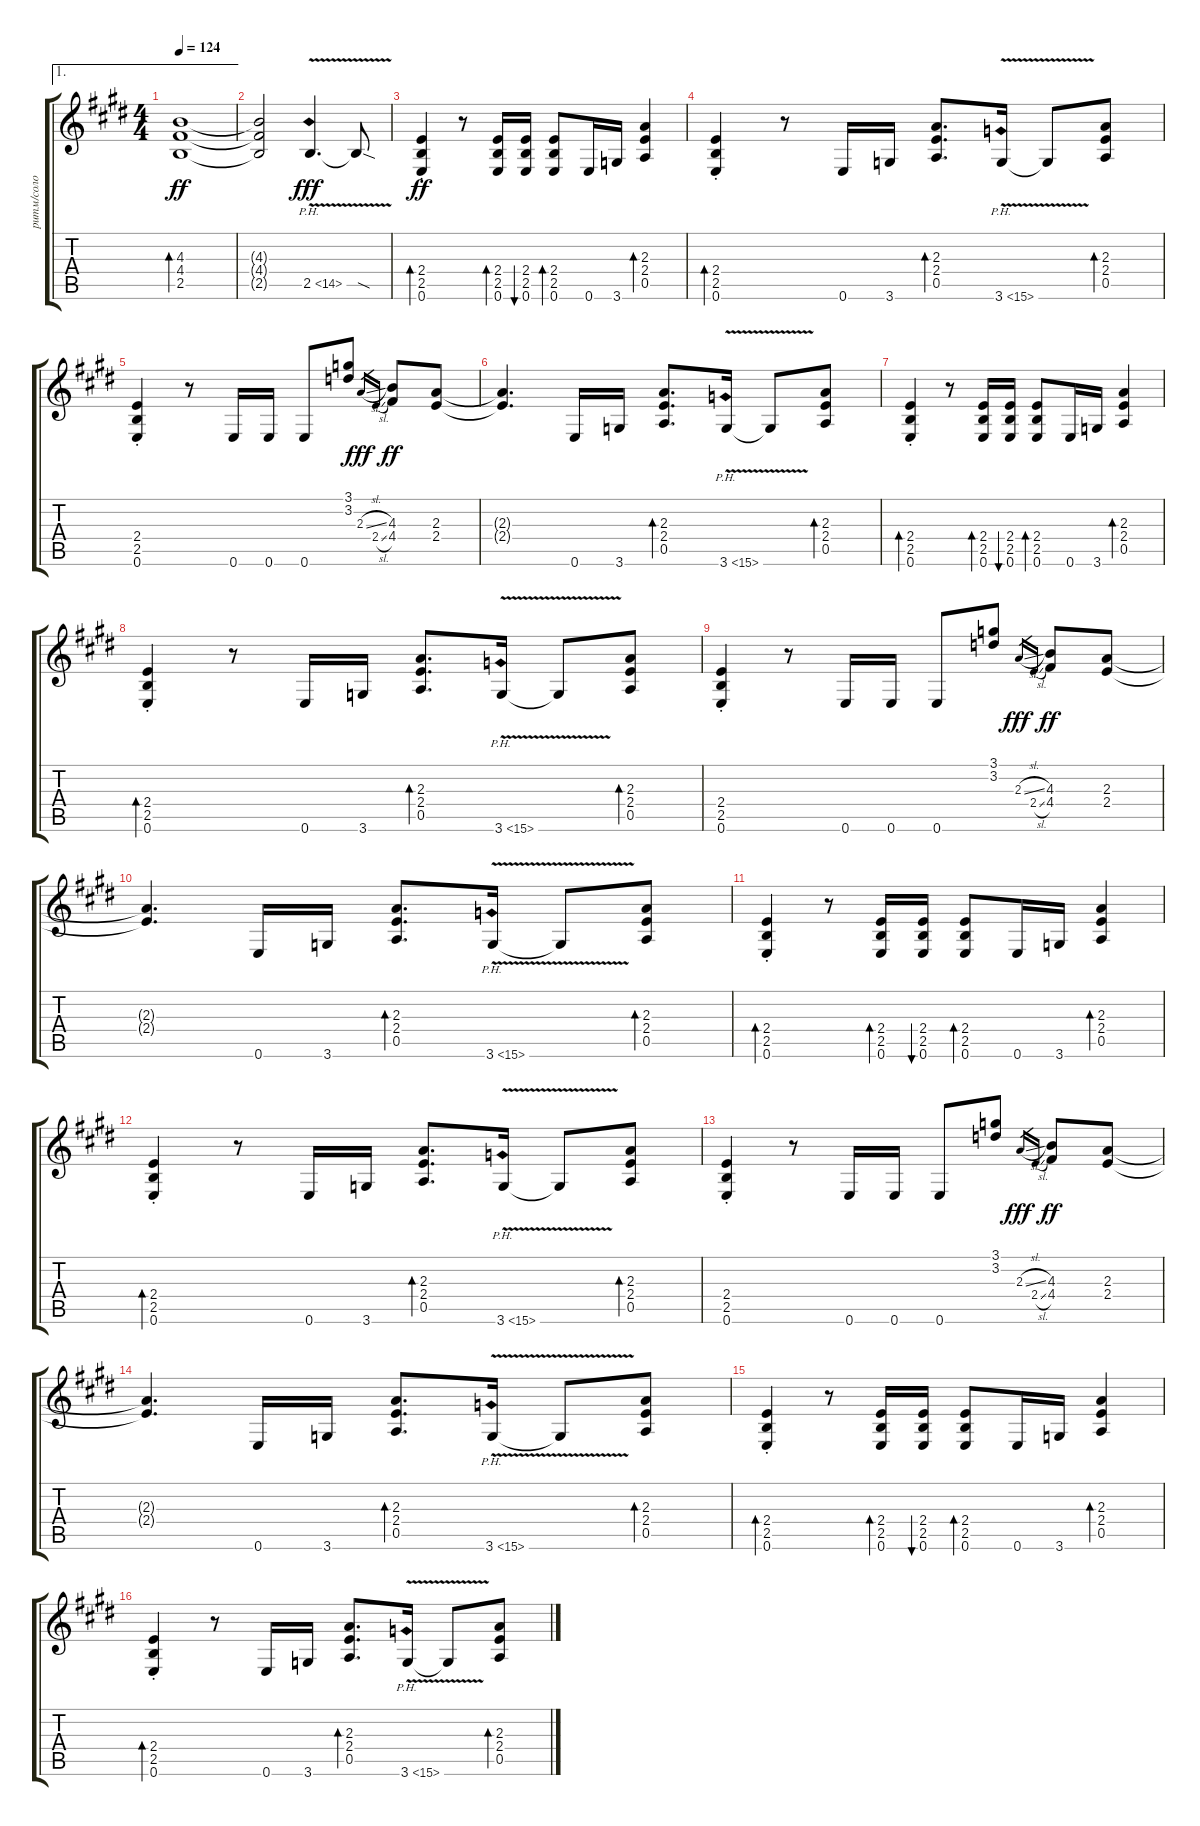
\track ("ритм/соло" "ритм/соло") {instrument overdrivenguitar}
\staff {score tabs}
\tuning (E4 B3 G3 D3 A2 E2) {hide}
\ae 1
\ts (4 4)
\tempo 124
\clef g2
\ks e
(4.3 4.4 2.5).1{bd 60 dy ff} |
(4.3{t} 4.4{t} 2.5{t}).2 2.5{ph 12 v}.4{d dy fff} 2.5{sod t}.8 |
(2.4{st} 2.5{st} 0.6{st}).4{bd 60 dy ff} r.8 (2.4 2.5 0.6).16{bd 60} (2.4 2.5 0.6).16{bu 60} (2.4 2.5 0.6).8{bd 60} 0.6.16 3.6.16 (2.3 2.4 0.5).4{bd 60} |
(2.4{st} 2.5{st} 0.6{st}).4{bd 60} r.8 0.6.16 3.6.16 (2.3 2.4 0.5).8{d bd 60} 3.6{ph 12 v}.16 3.6{t}.8 (2.3 2.4 0.5).8{bd 60} |
(2.4{st} 2.5{st} 0.6{st}).4 r.8 0.6.16 0.6.16 0.6.8 (3.1 3.2).8 2.3{sl}.16{gr dy fff} 2.4{sl}.16{gr} (4.3 4.4).8{dy ff} (2.3 2.4).8 |
(2.3{t} 2.4{t}).4{d} 0.6.16 3.6.16 (2.3 2.4 0.5).8{d bd 60} 3.6{ph 12 v}.16 3.6{t}.8 (2.3 2.4 0.5).8{bd 60} |
(2.4{st} 2.5{st} 0.6{st}).4{bd 60} r.8 (2.4 2.5 0.6).16{bd 60} (2.4 2.5 0.6).16{bu 60} (2.4 2.5 0.6).8{bd 60} 0.6.16 3.6.16 (2.3 2.4 0.5).4{bd 60} |
(2.4{st} 2.5{st} 0.6{st}).4{bd 60} r.8 0.6.16 3.6.16 (2.3 2.4 0.5).8{d bd 60} 3.6{ph 12 v}.16 3.6{t}.8 (2.3 2.4 0.5).8{bd 60} |
(2.4{st} 2.5{st} 0.6{st}).4 r.8 0.6.16 0.6.16 0.6.8 (3.1 3.2).8 2.3{sl}.16{gr dy fff} 2.4{sl}.16{gr} (4.3 4.4).8{dy ff} (2.3 2.4).8 |
(2.3{t} 2.4{t}).4{d} 0.6.16 3.6.16 (2.3 2.4 0.5).8{d bd 60} 3.6{ph 12 v}.16 3.6{t}.8 (2.3 2.4 0.5).8{bd 60} |
(2.4{st} 2.5{st} 0.6{st}).4{bd 60} r.8 (2.4 2.5 0.6).16{bd 60} (2.4 2.5 0.6).16{bu 60} (2.4 2.5 0.6).8{bd 60} 0.6.16 3.6.16 (2.3 2.4 0.5).4{bd 60} |
(2.4{st} 2.5{st} 0.6{st}).4{bd 60} r.8 0.6.16 3.6.16 (2.3 2.4 0.5).8{d bd 60} 3.6{ph 12 v}.16 3.6{t}.8 (2.3 2.4 0.5).8{bd 60} |
(2.4{st} 2.5{st} 0.6{st}).4 r.8 0.6.16 0.6.16 0.6.8 (3.1 3.2).8 2.3{sl}.16{gr dy fff} 2.4{sl}.16{gr} (4.3 4.4).8{dy ff} (2.3 2.4).8 |
(2.3{t} 2.4{t}).4{d} 0.6.16 3.6.16 (2.3 2.4 0.5).8{d bd 60} 3.6{ph 12 v}.16 3.6{t}.8 (2.3 2.4 0.5).8{bd 60} |
(2.4{st} 2.5{st} 0.6{st}).4{bd 60} r.8 (2.4 2.5 0.6).16{bd 60} (2.4 2.5 0.6).16{bu 60} (2.4 2.5 0.6).8{bd 60} 0.6.16 3.6.16 (2.3 2.4 0.5).4{bd 60} |
(2.4{st} 2.5{st} 0.6{st}).4{bd 60} r.8 0.6.16 3.6.16 (2.3 2.4 0.5).8{d bd 60} 3.6{ph 12 v}.16 3.6{t}.8 (2.3 2.4 0.5).8{bd 60}
